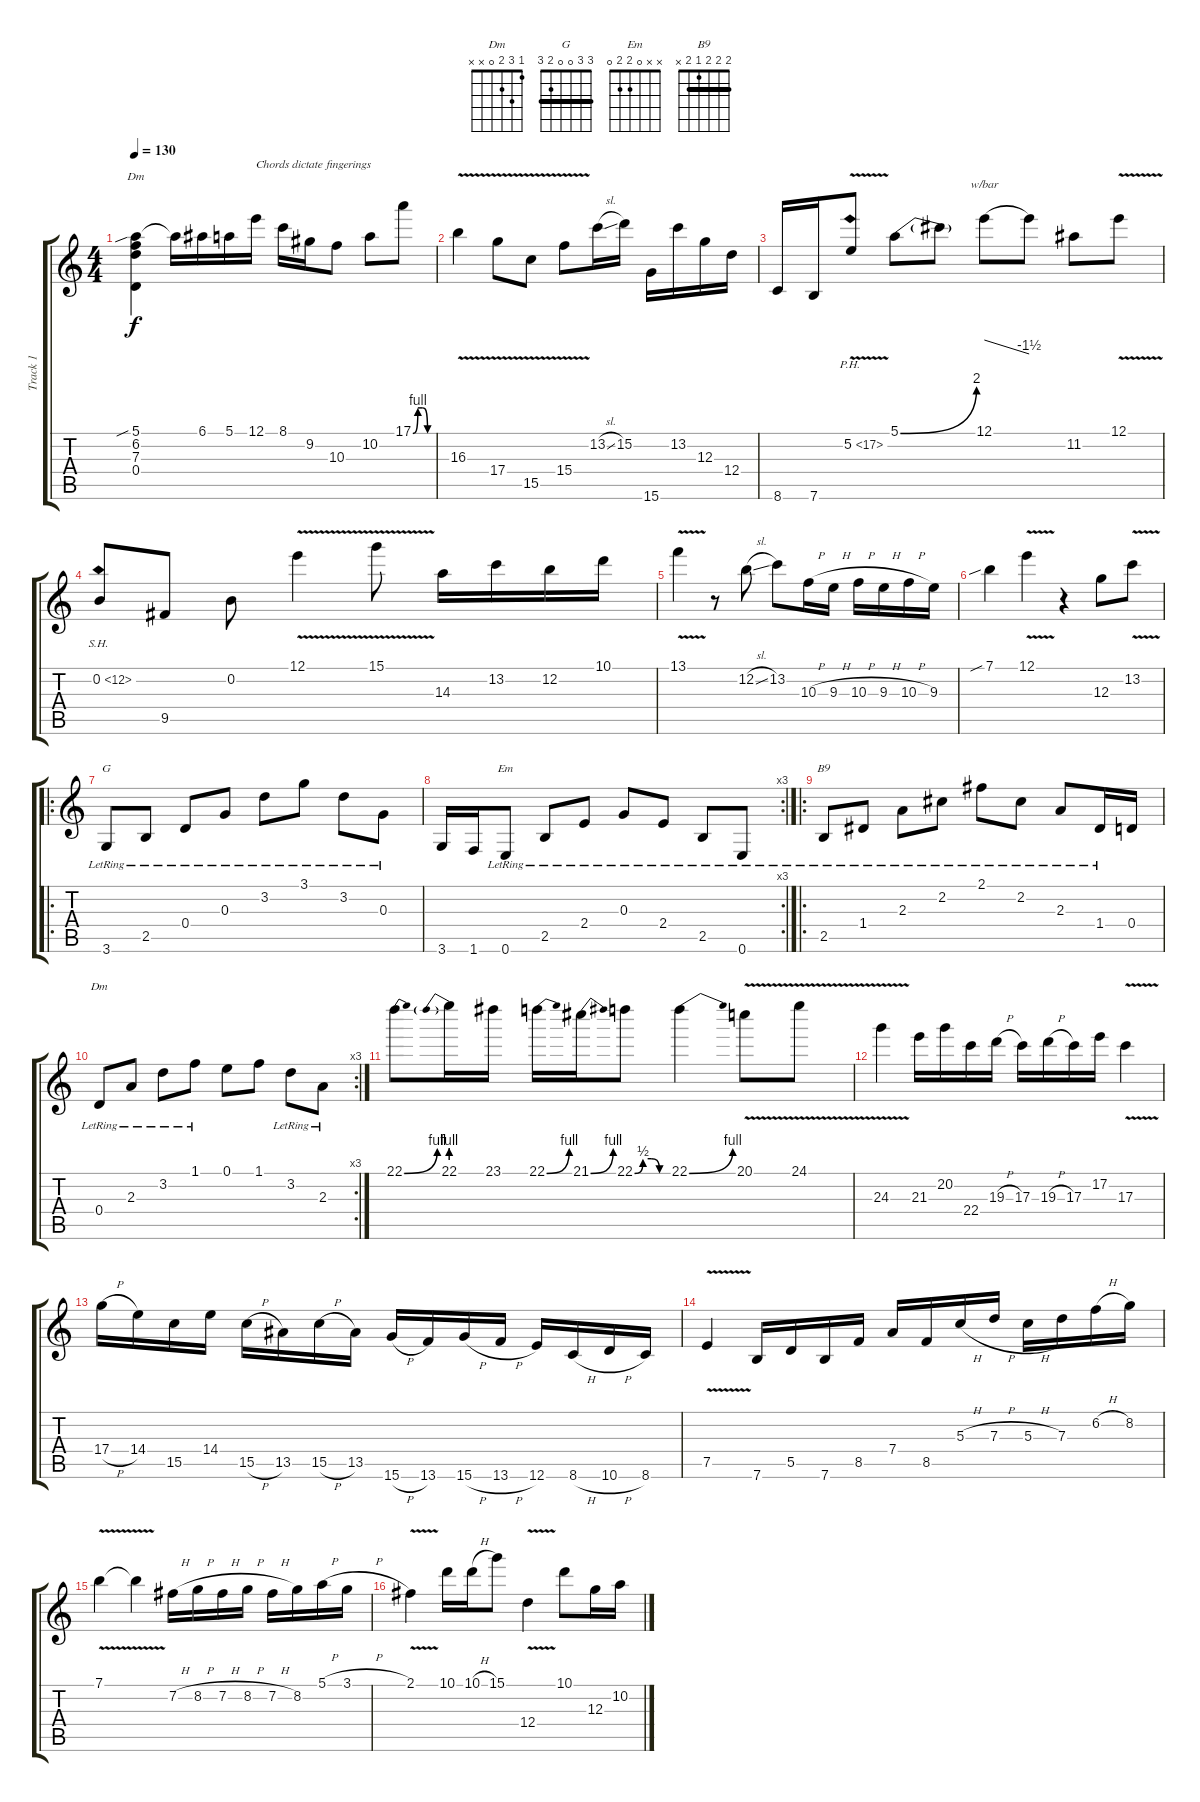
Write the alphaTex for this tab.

\track ("Track 1" "Track 1") {instrument distortionguitar}
\staff {score tabs}
\tuning (E4 B3 G3 D3 A2 E2) {hide}
\chord ("Dm" 5 6 7 0 x x) {firstfret 5}
\chord ("G" 3 3 0 0 2 3) {barre 3}
\chord ("Em" x x 0 2 2 0)
\chord ("B9" 2 2 2 1 2 x) {barre 2}
\chord ("Dm" 1 3 2 0 x x)
\ts (4 4)
\tempo 130
\clef g2
\ks c
(5.1{sib} 6.2 7.3 0.4).4{ch "Dm" dy f instrument distortionguitar} 5.1{t}.16 6.1.16 5.1.16 12.1.16{txt "Chords dictate fingerings"} 8.1.16 9.2.16 10.3.8 10.2.8 17.1{be (custom 0 0 15 4 30 4 45 0 60 0)}.8 |
16.3{v}.4 17.4{v}.8 15.5{v}.8 15.4{v}.8 13.2{sl}.16 15.2.16 15.6.16 13.2.16 12.3.16 12.4.16 |
8.6.16 7.6.16 5.2{ph 12 v}.8 5.1{be (bend 0 0 60 8)}.8 5.1{t}.8 12.1.8{tbe (dive default 0 0 60 -6)} 12.1{t}.8 11.2.8 12.1{v}.8 |
0.2{sh 12}.8 9.5.8 0.2.8 12.1{v}.4 15.1{v}.8 14.3.16 13.2.16 12.2.16 10.1.16 |
13.1{v}.4 r.8 12.2{sl}.8 13.2.8 10.3{h}.16 9.3{h}.16 10.3{h}.16 9.3{h}.16 10.3{h}.16 9.3.16 |
7.1{sib}.4 12.1{v}.4 r.4 12.3.8{instrument distortionguitar} 13.2{v}.8 |
\ro
3.6{lr}.8{ch "G" instrument electricguitarclean} 2.5{lr}.8 0.4{lr}.8 0.3{lr}.8 3.2{lr}.8 3.1{lr}.8 3.2{lr}.8 0.3{lr}.8 |
\rc 3
3.6.16 1.6.16 0.6{lr}.8{ch "Em"} 2.5{lr}.8 2.4{lr}.8 0.3{lr}.8 2.4{lr}.8 2.5{lr}.8 0.6{lr}.8 |
\ro
2.5{lr}.8{ch "B9"} 1.4{lr}.8 2.3{lr}.8 2.2{lr}.8 2.1{lr}.8 2.2{lr}.8 2.3{lr}.8 1.4{lr}.16 0.4.16 |
\rc 3
0.4{lr}.8{ch "Dm"} 2.3{lr}.8 3.2{lr}.8 1.1{lr}.8 0.1.8 1.1.8 3.2{lr}.8 2.3{lr}.8 |
22.1{be (bend 0 0 60 4)}.8{instrument distortionguitar} 22.1{be (prebend 0 4 60 4)}.16 23.1.16 22.1{be (bend 0 0 60 4)}.16 21.1{be (bend 0 0 60 4)}.16 22.1{be (custom 0 0 15 2 30 2 45 0 60 0)}.8 22.1{be (bend 0 0 60 4)}.4 20.1{v}.8 24.1{v}.8 |
24.3{v}.4 21.3.16 20.2.16 22.4.16 19.3{h}.16 17.3.16 19.3{h}.16 17.3.16 17.2.16 17.3{v}.4 |
17.4{h}.16 14.4.16 15.5.16 14.4.16 15.5{h}.16 13.5.16 15.5{h}.16 13.5.16 15.6{h}.16 13.6.16 15.6{h}.16 13.6{h}.16 12.6.16 8.6{h}.16 10.6{h}.16 8.6.16 |
7.5{v}.4 7.6.16 5.5.16 7.6.16 8.5.16 7.4.16 8.5.16 5.3{h}.16 7.3{h}.16 5.3{h}.16 7.3.16 6.2{h}.16 8.2.16 |
7.1{v}.4 7.1{t}.4 7.2{h}.16 8.2{h}.16 7.2{h}.16 8.2{h}.16 7.2{h}.16 8.2.16 5.1{h}.16 3.1{h}.16 |
2.1{v}.4 10.1.16 10.1{h}.16 15.1.8 12.4{v}.4 10.1.8 12.3.16 10.2.16
